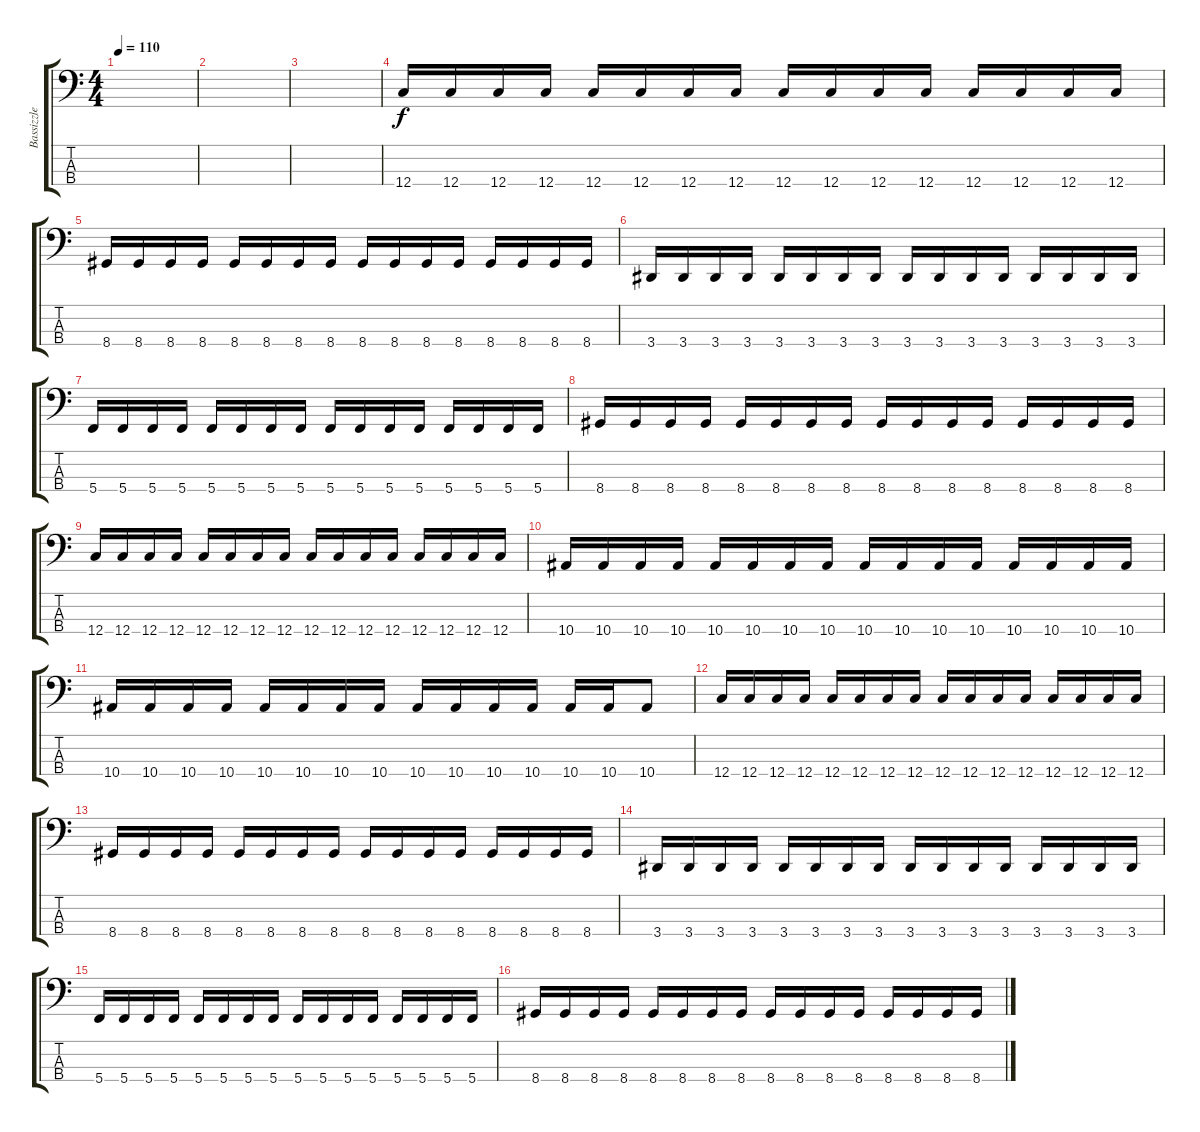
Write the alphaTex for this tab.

\track ("Bassizzle" "Bassizzle") {instrument electricbasspick}
\staff {score tabs}
\tuning (F2 C2 G1 C1) {hide}
\ts (4 4)
\tempo 110
\clef f4
\ks c
|
|
|
12.4.16 12.4.16 12.4.16 12.4.16 12.4.16 12.4.16 12.4.16 12.4.16 12.4.16 12.4.16 12.4.16 12.4.16 12.4.16 12.4.16 12.4.16 12.4.16 |
8.4.16 8.4.16 8.4.16 8.4.16 8.4.16 8.4.16 8.4.16 8.4.16 8.4.16 8.4.16 8.4.16 8.4.16 8.4.16 8.4.16 8.4.16 8.4.16 |
3.4.16 3.4.16 3.4.16 3.4.16 3.4.16 3.4.16 3.4.16 3.4.16 3.4.16 3.4.16 3.4.16 3.4.16 3.4.16 3.4.16 3.4.16 3.4.16 |
5.4.16 5.4.16 5.4.16 5.4.16 5.4.16 5.4.16 5.4.16 5.4.16 5.4.16 5.4.16 5.4.16 5.4.16 5.4.16 5.4.16 5.4.16 5.4.16 |
8.4.16 8.4.16 8.4.16 8.4.16 8.4.16 8.4.16 8.4.16 8.4.16 8.4.16 8.4.16 8.4.16 8.4.16 8.4.16 8.4.16 8.4.16 8.4.16 |
12.4.16 12.4.16 12.4.16 12.4.16 12.4.16 12.4.16 12.4.16 12.4.16 12.4.16 12.4.16 12.4.16 12.4.16 12.4.16 12.4.16 12.4.16 12.4.16 |
10.4.16 10.4.16 10.4.16 10.4.16 10.4.16 10.4.16 10.4.16 10.4.16 10.4.16 10.4.16 10.4.16 10.4.16 10.4.16 10.4.16 10.4.16 10.4.16 |
10.4.16 10.4.16 10.4.16 10.4.16 10.4.16 10.4.16 10.4.16 10.4.16 10.4.16 10.4.16 10.4.16 10.4.16 10.4.16 10.4.16 10.4.8 |
12.4.16 12.4.16 12.4.16 12.4.16 12.4.16 12.4.16 12.4.16 12.4.16 12.4.16 12.4.16 12.4.16 12.4.16 12.4.16 12.4.16 12.4.16 12.4.16 |
8.4.16 8.4.16 8.4.16 8.4.16 8.4.16 8.4.16 8.4.16 8.4.16 8.4.16 8.4.16 8.4.16 8.4.16 8.4.16 8.4.16 8.4.16 8.4.16 |
3.4.16 3.4.16 3.4.16 3.4.16 3.4.16 3.4.16 3.4.16 3.4.16 3.4.16 3.4.16 3.4.16 3.4.16 3.4.16 3.4.16 3.4.16 3.4.16 |
5.4.16 5.4.16 5.4.16 5.4.16 5.4.16 5.4.16 5.4.16 5.4.16 5.4.16 5.4.16 5.4.16 5.4.16 5.4.16 5.4.16 5.4.16 5.4.16 |
8.4.16 8.4.16 8.4.16 8.4.16 8.4.16 8.4.16 8.4.16 8.4.16 8.4.16 8.4.16 8.4.16 8.4.16 8.4.16 8.4.16 8.4.16 8.4.16
